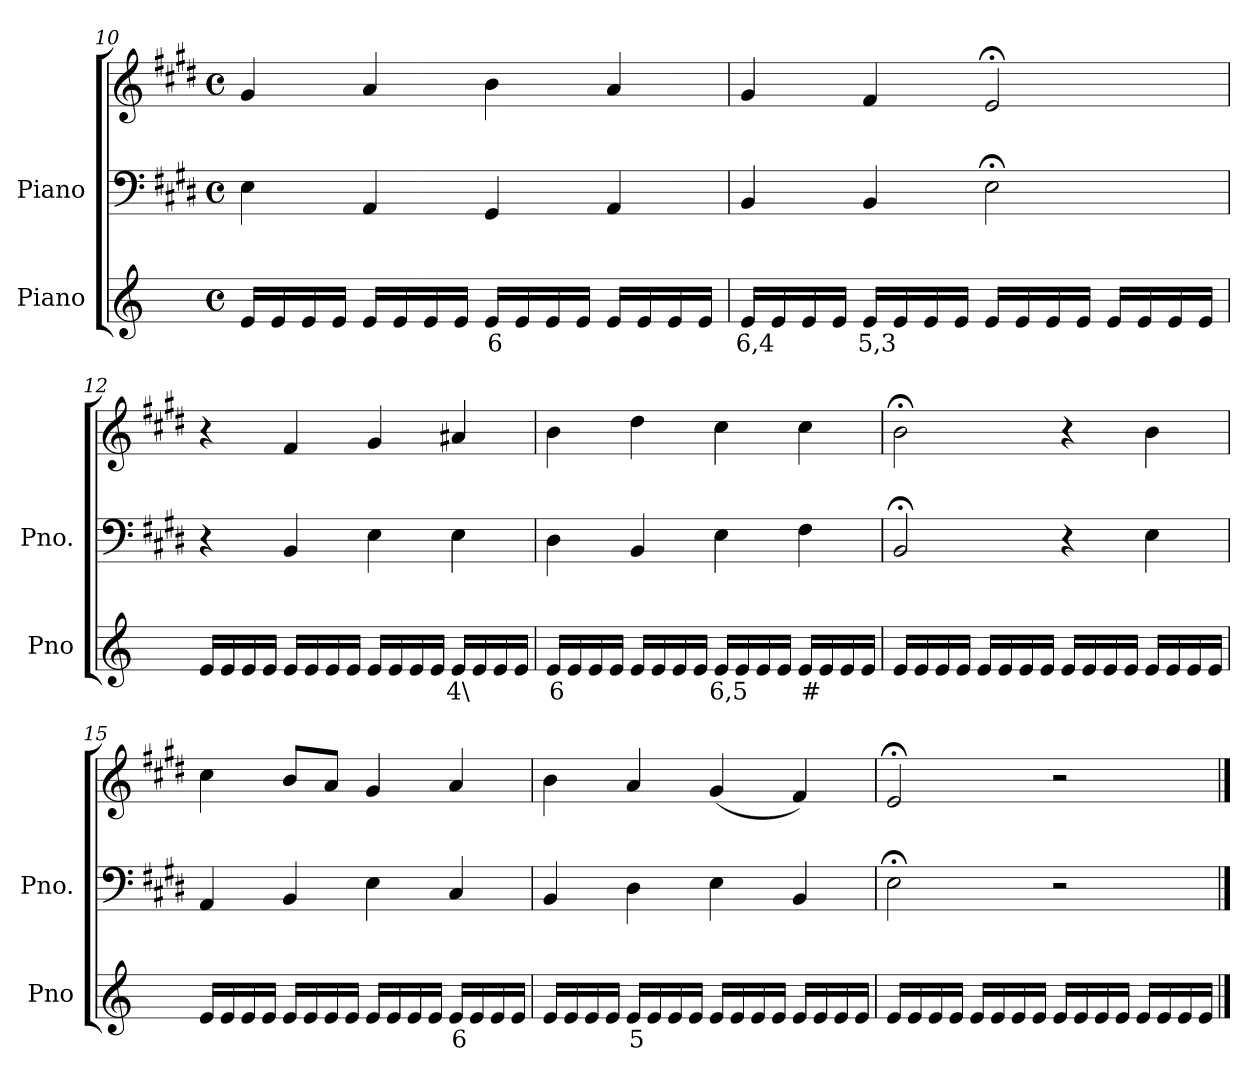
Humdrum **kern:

**kern	**text	**kern	**kern
*part2	*part2	*part1	*part1
*staff3	*staff3	*staff2	*staff1
*I"Piano	*	*I"Piano	*
*I'Pno	*	*I'Pno.	*
*clefG2	*	*clefF4	*clefG2
*k[]	*	*k[f#c#g#d#]	*k[f#c#g#d#]
*M4/4	*	*M4/4	*M4/4
*met(c)	*	*met(c)	*met(c)
=10	=10	=10	=10
16e/LL	.	4E\	4g#/
16e/	.	.	.
16e/	.	.	.
16e/JJ	.	.	.
16e/LL	.	4AA/	4a/
16e/	.	.	.
16e/	.	.	.
16e/JJ	.	.	.
!	!LO:LY:b	!	!
16e/LL	6	4GG#/	4b\
16e/	.	.	.
16e/	.	.	.
16e/JJ	.	.	.
16e/LL	.	4AA/	4a/
16e/	.	.	.
16e/	.	.	.
16e/JJ	.	.	.
=11	=11	=11	=11
!	!LO:LY:b	!	!
16e/LL	6,4	4BB/	4g#/
16e/	.	.	.
16e/	.	.	.
16e/JJ	.	.	.
!	!LO:LY:b	!	!
16e/LL	5,3	4BB/	4f#/
16e/	.	.	.
16e/	.	.	.
16e/JJ	.	.	.
16e/LL	.	2E;<\	2e;</
16e/	.	.	.
16e/	.	.	.
16e/JJ	.	.	.
16e/LL	.	.	.
16e/	.	.	.
16e/	.	.	.
16e/JJ	.	.	.
=12	=12	=12	=12
16e/LL	.	4r	4r
16e/	.	.	.
16e/	.	.	.
16e/JJ	.	.	.
16e/LL	.	4BB/	4f#/
16e/	.	.	.
16e/	.	.	.
16e/JJ	.	.	.
16e/LL	.	4E\	4g#/
16e/	.	.	.
16e/	.	.	.
16e/JJ	.	.	.
!	!LO:LY:b	!	!
16e/LL	4\	4E\	4a#X/
16e/	.	.	.
16e/	.	.	.
16e/JJ	.	.	.
=13	=13	=13	=13
!	!LO:LY:b	!	!
16e/LL	6	4D#\	4b\
16e/	.	.	.
16e/	.	.	.
16e/JJ	.	.	.
16e/LL	.	4BB/	4dd#\
16e/	.	.	.
16e/	.	.	.
16e/JJ	.	.	.
!	!LO:LY:b	!	!
16e/LL	6,5	4E\	4cc#\
16e/	.	.	.
16e/	.	.	.
16e/JJ	.	.	.
!	!LO:LY:b	!	!
16e/LL	#	4F#\	4cc#\
16e/	.	.	.
16e/	.	.	.
16e/JJ	.	.	.
=14	=14	=14	=14
16e/LL	.	2BB;</	2b;<\
16e/	.	.	.
16e/	.	.	.
16e/JJ	.	.	.
16e/LL	.	.	.
16e/	.	.	.
16e/	.	.	.
16e/JJ	.	.	.
16e/LL	.	4r	4r
16e/	.	.	.
16e/	.	.	.
16e/JJ	.	.	.
16e/LL	.	4E\	4b\
16e/	.	.	.
16e/	.	.	.
16e/JJ	.	.	.
=15	=15	=15	=15
16e/LL	.	4AA/	4cc#\
16e/	.	.	.
16e/	.	.	.
16e/JJ	.	.	.
16e/LL	.	4BB/	8b/L
16e/	.	.	.
16e/	.	.	8a/J
16e/JJ	.	.	.
16e/LL	.	4E\	4g#/
16e/	.	.	.
16e/	.	.	.
16e/JJ	.	.	.
!	!LO:LY:b	!	!
16e/LL	6	4C#/	4a/
16e/	.	.	.
16e/	.	.	.
16e/JJ	.	.	.
=16	=16	=16	=16
16e/LL	.	4BB/	4b\
16e/	.	.	.
16e/	.	.	.
16e/JJ	.	.	.
!	!LO:LY:b	!	!
16e/LL	5	4D#\	4a/
16e/	.	.	.
16e/	.	.	.
16e/JJ	.	.	.
16e/LL	.	4E\	(<4g#/
16e/	.	.	.
16e/	.	.	.
16e/JJ	.	.	.
16e/LL	.	4BB/	4f#/)
16e/	.	.	.
16e/	.	.	.
16e/JJ	.	.	.
=17	=17	=17	=17
16e/LL	.	2E;<\	2e;</
16e/	.	.	.
16e/	.	.	.
16e/JJ	.	.	.
16e/LL	.	.	.
16e/	.	.	.
16e/	.	.	.
16e/JJ	.	.	.
16e/LL	.	2r	2r
16e/	.	.	.
16e/	.	.	.
16e/JJ	.	.	.
16e/LL	.	.	.
16e/	.	.	.
16e/	.	.	.
16e/JJ	.	.	.
==	==	==	==
*-	*-	*-	*-
